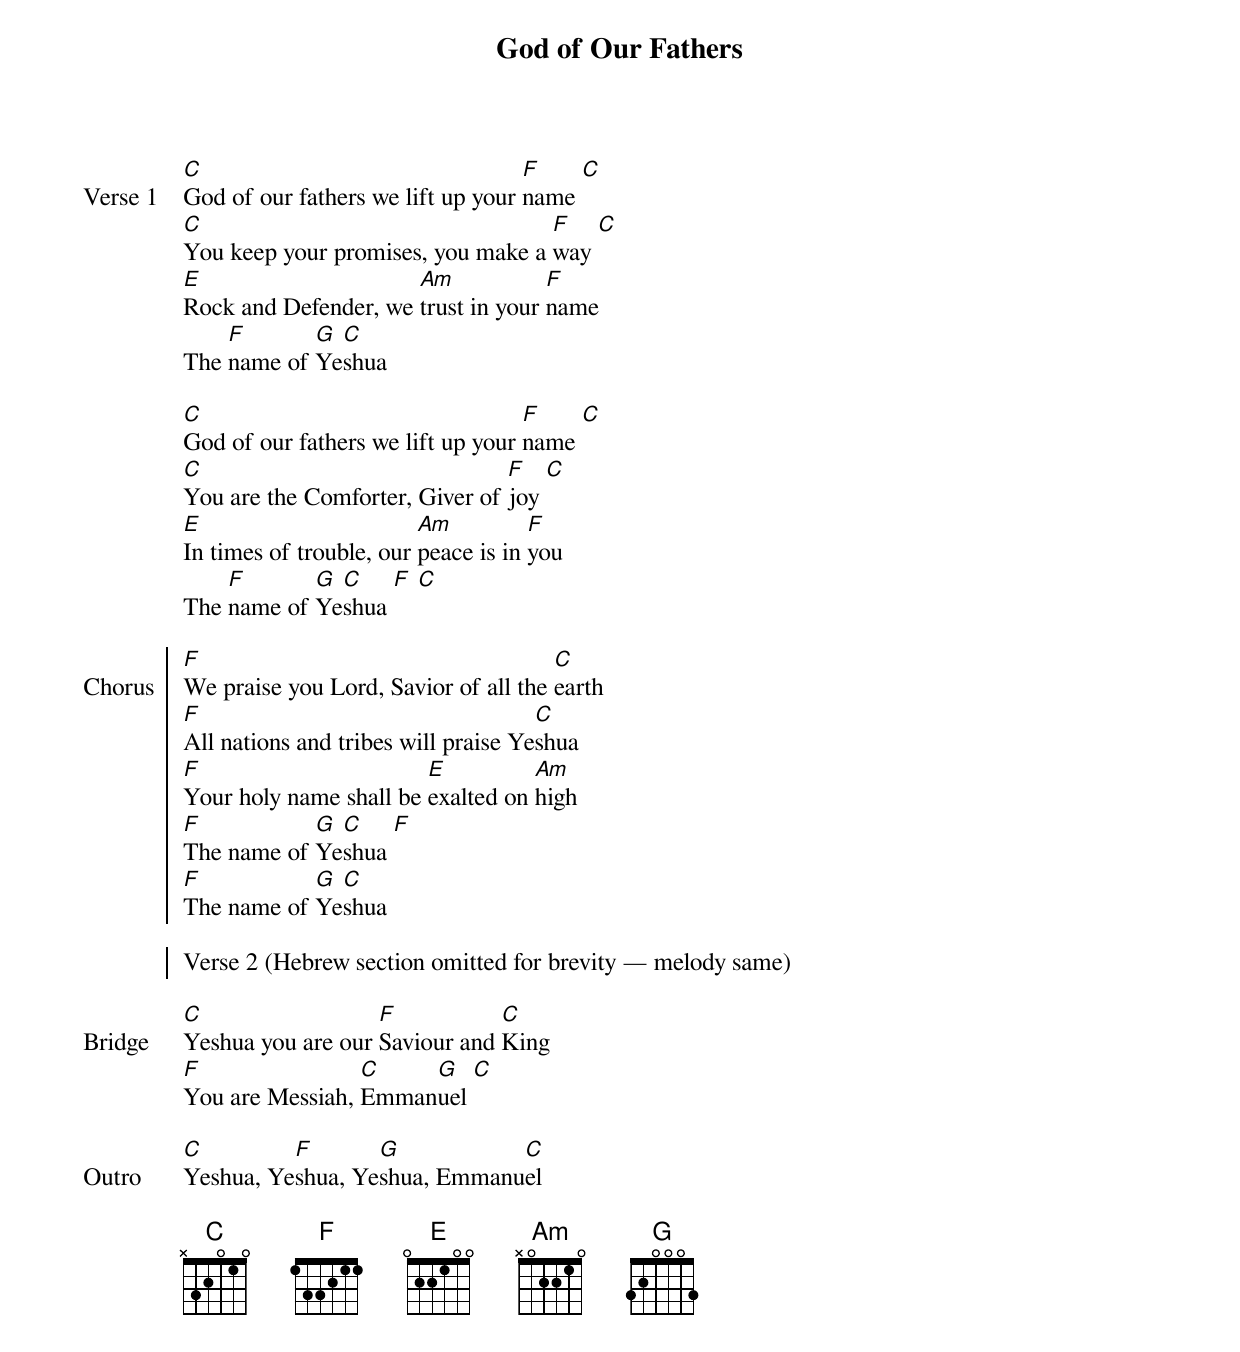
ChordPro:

{title: God of Our Fathers}
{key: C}
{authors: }
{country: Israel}
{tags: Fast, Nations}
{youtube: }
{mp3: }
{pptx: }

{sov Verse 1}
[C]God of our fathers we lift up your [F]name [C]
[C]You keep your promises, you make a [F]way [C]
[E]Rock and Defender, we [Am]trust in your [F]name
The [F]name of [G]Ye[C]shua

[C]God of our fathers we lift up your [F]name [C]
[C]You are the Comforter, Giver of [F]joy [C]
[E]In times of trouble, our [Am]peace is in [F]you
The [F]name of [G]Ye[C]shua [F] [C]

{eov}
{soc Chorus}
[F]We praise you Lord, Savior of all the [C]earth
[F]All nations and tribes will praise Ye[C]shua
[F]Your holy name shall be [E]exalted on [Am]high
[F]The name of [G]Ye[C]shua [F]
[F]The name of [G]Ye[C]shua

Verse 2 (Hebrew section omitted for brevity — melody same)

{eoc}
{sob Bridge}
[C]Yeshua you are our [F]Saviour and [C]King
[F]You are Messiah, [C]Emman[G]uel [C]

{eob}
{start_of_outro: Outro}
[C]Yeshua, Ye[F]shua, Ye[G]shua, Emmanu[C]el

{end_of_outro}
